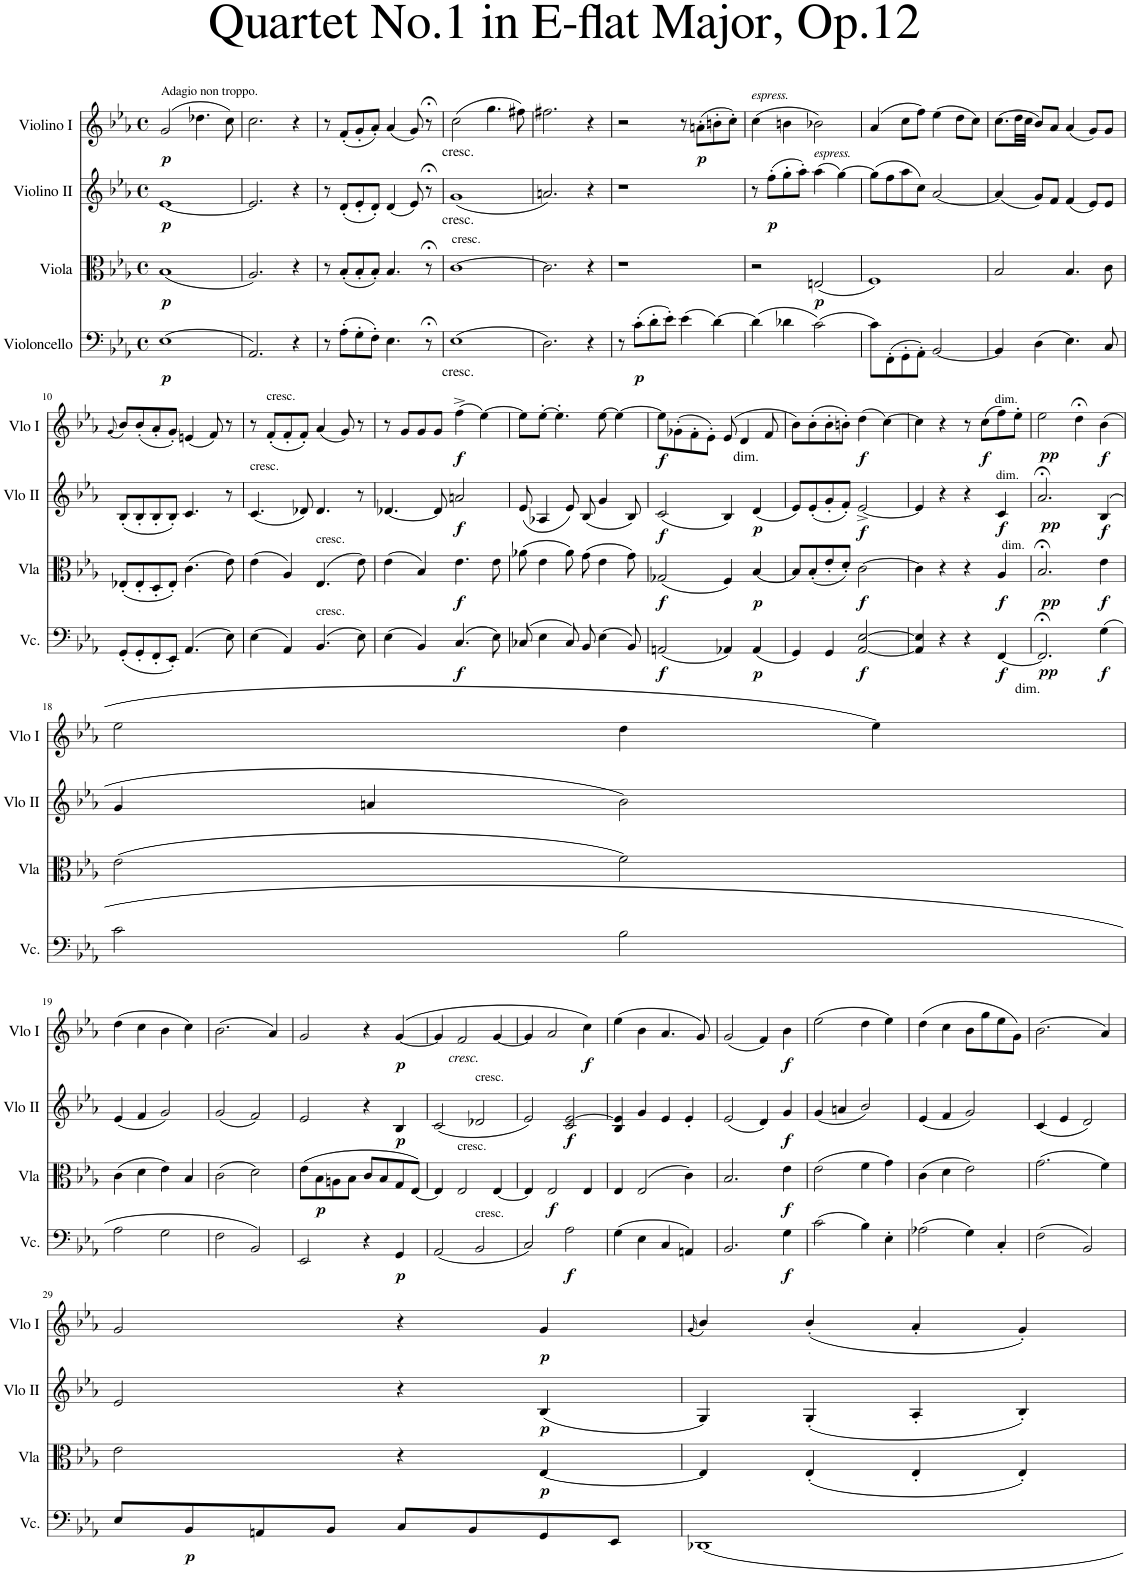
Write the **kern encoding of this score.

**kern	**text	**dynam	**kern	**dynam	**kern	**text	**dynam	**kern	**text	**dynam
*part4	*part4	*part4	*part3	*part3	*part2	*part2	*part2	*part1	*part1	*part1
*staff4	*staff4	*staff4	*staff3	*staff3	*staff2	*staff2	*staff2	*staff1	*staff1	*staff1
*I"Violoncello	*	*	*I"Viola	*	*I"Violino II	*	*	*I"Violino I	*	*
*I'Vc.	*	*	*I'Vla	*	*I'Vlo II	*	*	*I'Vlo I	*	*
*clefF4	*	*	*clefC3	*	*clefG2	*	*	*clefG2	*	*
*k[b-e-a-]	*	*	*k[b-e-a-]	*	*k[b-e-a-]	*	*	*k[b-e-a-]	*	*
*M4/4	*	*	*M4/4	*	*M4/4	*	*	*M4/4	*	*
*met(c)	*	*	*met(c)	*	*met(c)	*	*	*met(c)	*	*
=1	=1	=1	=1	=1	=1	=1	=1	=1	=1	=1
!	!	!	!	!	!	!	!	!LO:TX:a:t=Adagio non troppo.	!	!
!	!	!LO:DY:b	!	!LO:DY:b	!	!	!LO:DY:b	!	!	!LO:DY:b
(1E-	.	p	(1B-	p	[1e-	.	p	(2g/	.	p
.	.	.	.	.	.	.	.	4.dd-X\	.	.
.	.	.	.	.	.	.	.	8cc\)	.	.
=2	=2	=2	=2	=2	=2	=2	=2	=2	=2	=2
2.AA-/)	.	.	2.A-/)	.	2.e-/]	.	.	2.cc\	.	.
4r	.	.	4r	.	4r	.	.	4r	.	.
=3	=3	=3	=3	=3	=3	=3	=3	=3	=3	=3
8r	.	.	8r	.	8r	.	.	8r	.	.
(8A-'\L	.	.	(8B-'/L	.	(8d'/L	.	.	(8f'/L	.	.
8G'\	.	.	8B-'/	.	8e-'/	.	.	8g'/	.	.
8F'\J)	.	.	8B-'/J)	.	8d'/J)	.	.	8a-'/J)	.	.
4.E-\	.	.	4.B-/	.	(4d/	.	.	(4a-/	.	.
.	.	.	.	.	8e-/)	.	.	8g/)	.	.
8r;<	.	.	8r;<	.	8r;<	.	.	8r;<	.	.
=4	=4	=4	=4	=4	=4	=4	=4	=4	=4	=4
!	!	!	!LO:TX:a:t=cresc.	!	!	!	!	!	!	!
!	!LO:LY:b	!	!	!	!	!LO:LY:b	!	!	!LO:LY:b	!
(1E-	cresc.	.	[1c	.	(1g	cresc.	.	(2cc\	cresc.	.
.	.	.	.	.	.	.	.	4.gg\	.	.
.	.	.	.	.	.	.	.	8ff#X\)	.	.
=5	=5	=5	=5	=5	=5	=5	=5	=5	=5	=5
2.D\)	.	.	2.c\]	.	2.an/)	.	.	2.ff#X\	.	.
4r	.	.	4r	.	4r	.	.	4r	.	.
=6	=6	=6	=6	=6	=6	=6	=6	=6	=6	=6
8r	.	.	1r	.	1r	.	.	2r	.	.
!	!	!LO:DY:b	!	!	!	!	!	!	!	!
(8c'\L	.	p	.	.	.	.	.	.	.	.
8d'\	.	.	.	.	.	.	.	.	.	.
8e-'\J)	.	.	.	.	.	.	.	.	.	.
(4e-\	.	.	.	.	.	.	.	8r	.	.
!	!	!	!	!	!	!	!	!	!	!LO:DY:b
.	.	.	.	.	.	.	.	(8an'\L	.	p
[4d\)	.	.	.	.	.	.	.	8bn'\	.	.
.	.	.	.	.	.	.	.	8cc'\J)	.	.
=7	=7	=7	=7	=7	=7	=7	=7	=7	=7	=7
!	!	!	!	!	!	!	!	!LO:TX:a:i:t=espress.	!	!
(4d\]	.	.	2r	.	8r	.	.	(4cc\	.	.
!	!	!	!	!	!	!	!LO:DY:b	!	!	!
.	.	.	.	.	(8ff'\L	.	p	.	.	.
4d-X\	.	.	.	.	8gg'\	.	.	4bn\	.	.
.	.	.	.	.	8aa-'\J)	.	.	.	.	.
!	!	!	!	!	!LO:TX:a:i:t=espress.	!	!	!	!	!
!	!	!	!	!LO:DY:b	!	!	!	!	!	!
(2c\)	.	.	(2En/	p	(4aa-\	.	.	2b-X\)	.	.
.	.	.	.	.	[4gg\)	.	.	.	.	.
=8	=8	=8	=8	=8	=8	=8	=8	=8	=8	=8
8c\L)	.	.	1F)	.	(8gg\L]	.	.	(4a-/	.	.
(8FF'\	.	.	.	.	8ff\	.	.	.	.	.
8GG'\	.	.	.	.	8aa-\	.	.	8cc\L	.	.
8AA-'\J)	.	.	.	.	8cc\J)	.	.	8ff\J)	.	.
[2BB-/	.	.	.	.	[2a-/	.	.	(4ee-\	.	.
.	.	.	.	.	.	.	.	8dd\L	.	.
.	.	.	.	.	.	.	.	8cc\J)	.	.
=9	=9	=9	=9	=9	=9	=9	=9	=9	=9	=9
4BB-/]	.	.	2B-/	.	(4a-/]	.	.	(8.cc\L	.	.
.	.	.	.	.	.	.	.	32dd\LL	.	.
.	.	.	.	.	.	.	.	32cc\JJJ	.	.
(4D\	.	.	.	.	8g/L)	.	.	8b-/L)	.	.
.	.	.	.	.	8f/J	.	.	8a-/J	.	.
4.E-\)	.	.	4.B-/	.	(4f/	.	.	(4a-/	.	.
.	.	.	.	.	8e-/L)	.	.	8g/L)	.	.
8C/	.	.	8c\	.	8e-/J	.	.	8g/J	.	.
!!LO:LB:g=z
=10	=10	=10	=10	=10	=10	=10	=10	=10	=10	=10
.	.	.	.	.	.	.	.	(8qg/	.	.
(8GG'/L	.	.	(8E-X'/L	.	(8B-'/L	.	.	8b-/L)	.	.
8GG'/	.	.	8E-'/	.	8B-'/	.	.	(8b-'/	.	.
8FF'/	.	.	8D'/	.	8B-'/	.	.	8a-'/	.	.
8EE-'/J)	.	.	8E-'/J)	.	8B-'/J)	.	.	8g'/J)	.	.
(4.AA-/	.	.	(4.c\	.	4.c/	.	.	(4en/	.	.
.	.	.	.	.	.	.	.	8f/)	.	.
8E-\)	.	.	8e-\)	.	8r	.	.	8r	.	.
=11	=11	=11	=11	=11	=11	=11	=11	=11	=11	=11
!	!	!	!	!	!LO:TX:a:t=cresc.	!	!	!	!	!
(4E-\	.	.	(4e-\	.	(4.c/	.	.	8r	.	.
!	!	!	!	!	!	!	!	!LO:TX:a:t=cresc.	!	!
.	.	.	.	.	.	.	.	(8f'/L	.	.
4AA-/)	.	.	4A-/)	.	.	.	.	8f'/	.	.
.	.	.	.	.	8d-X/)	.	.	8f'/J)	.	.
!	!	!	!LO:TX:a:t=cresc.	!	!	!	!	!	!	!
!LO:TX:a:t=cresc.	!	!	!	!	!	!	!	!	!	!
(4.BB-/	.	.	(4.E-/	.	4.d-/	.	.	(4a-/	.	.
.	.	.	.	.	.	.	.	8g/)	.	.
8E-\)	.	.	8e-\)	.	8r	.	.	8r	.	.
=12	=12	=12	=12	=12	=12	=12	=12	=12	=12	=12
(4E-\	.	.	(4e-\	.	[4.d-X/	.	.	8r	.	.
.	.	.	.	.	.	.	.	8g/L	.	.
4BB-/)	.	.	4B-/)	.	.	.	.	8g/	.	.
.	.	.	.	.	8d-/]	.	.	8g/J	.	.
!	!	!LO:DY:b	!	!LO:DY:b	!	!	!LO:DY:b	!	!	!LO:DY:b
(4.C/	.	f	4.e-\	f	2an/	.	f	(4ff^\	.	f
.	.	.	.	.	.	.	.	[4ee-\)	.	.
8E-\)	.	.	8e-\	.	.	.	.	.	.	.
=13	=13	=13	=13	=13	=13	=13	=13	=13	=13	=13
(8C-X/	.	.	(8a-X\	.	(8e-/	.	.	8ee-\L]	.	.
4E-\	.	.	4e-\	.	4A-X/	.	.	[8ee-'\J	.	.
.	.	.	.	.	.	.	.	4.ee-'\]	.	.
8C-/)	.	.	8a-\)	.	8e-/)	.	.	.	.	.
8BB-/	.	.	(8g\	.	(8B-/	.	.	.	.	.
(4E-\	.	.	4e-\	.	4g/	.	.	[8ee-\	.	.
.	.	.	.	.	.	.	.	4ee-\_	.	.
8BB-/)	.	.	8g\)	.	8B-/)	.	.	.	.	.
=14	=14	=14	=14	=14	=14	=14	=14	=14	=14	=14
!	!	!LO:DY:b	!	!LO:DY:b	!	!	!LO:DY:b	!	!	!LO:DY:b
(2AAn/	.	f	(2G-X/	f	(2c/	.	f	8ee-\L]	.	f
.	.	.	.	.	.	.	.	(8g-X'\	.	.
.	.	.	.	.	.	.	.	8f'\	.	.
.	.	.	.	.	.	.	.	8e-'\J)	.	.
4AA-X/)	.	.	4F/)	.	4B-/)	.	.	(8e-/	.	.
!	!	!	!	!	!	!	!	!	!LO:LY:b	!
.	.	.	.	.	.	.	.	4d/	-dim.	.
!	!	!LO:DY:b	!	!LO:DY:b	!	!	!LO:DY:b	!	!	!
(4AA-/	.	p	[4B-/	p	(4d/	.	p	.	.	.
.	.	.	.	.	.	.	.	8f/	.	.
=15	=15	=15	=15	=15	=15	=15	=15	=15	=15	=15
4GG/)	.	.	8B-/L]	.	8e-/L)	.	.	8b-\L)	.	.
.	.	.	(8B-'/	.	(8e-'/	.	.	(8b-'\	.	.
4GG/	.	.	8e-'/	.	8g'/	.	.	8b-'\	.	.
.	.	.	8d'/J)	.	8f'/J)	.	.	8bn'\J)	.	.
!	!	!LO:DY:b	!	!LO:DY:b	!	!	!LO:DY:b	!	!	!LO:DY:b
[2AA-/ [2E-/	.	f	[2c\	f	[2e-^/	.	f	(4dd\	.	f
.	.	.	.	.	.	.	.	[4cc\)	.	.
=16	=16	=16	=16	=16	=16	=16	=16	=16	=16	=16
4AA-/] 4E-/]	.	.	4c\]	.	4e-/]	.	.	4cc\]	.	.
4r	.	.	4r	.	4r	.	.	4r	.	.
4r	.	.	4r	.	4r	.	.	8r	.	.
!	!	!	!	!	!	!	!	!	!	!LO:DY:b
.	.	.	.	.	.	.	.	(8cc\L	.	f
!	!	!LO:DY:b	!	!LO:DY:b	!	!	!LO:DY:b	!	!	!
[4FF/	.	f	4A-/	f	4c/	.	f	8ff\)	.	.
.	.	.	.	.	.	.	.	8ee-'\J	.	.
=17	=17	=17	=17	=17	=17	=17	=17	=17	=17	=17
!	!	!	!	!	!	!	!	!LO:TX:a:t=dim.	!	!
!	!	!	!	!	!LO:TX:a:t=dim.	!	!	!	!	!
!	!	!	!LO:TX:a:t=dim.	!	!	!	!	!	!	!
!	!LO:LY:b	!LO:DY:b	!	!LO:DY:b	!	!	!LO:DY:b	!	!	!LO:DY:b
2.FF;</]	-dim.	pp	2.B-;</	pp	2.a-;</	.	pp	2ee-\	.	pp
.	.	.	.	.	.	.	.	4dd;<\	.	.
!	!	!LO:DY:b	!	!LO:DY:b	!	!	!LO:DY:b	!	!	!LO:DY:b
(4G\	.	f	4e-\	f	(4B-/	.	f	(4b-\	.	f
!!LO:LB:g=z
=18	=18	=18	=18	=18	=18	=18	=18	=18	=18	=18
2c\	.	.	(2e-\	.	4g/	.	.	2ee-\	.	.
.	.	.	.	.	4an/	.	.	.	.	.
2B-\	.	.	2f\)	.	2b-\)	.	.	4dd\	.	.
.	.	.	.	.	.	.	.	4ee-\)	.	.
!!LO:LB:g=z
=19	=19	=19	=19	=19	=19	=19	=19	=19	=19	=19
2A-\	.	.	(4c\	.	(4e-/	.	.	(4dd\	.	.
.	.	.	4d\	.	4f/	.	.	4cc\	.	.
2G\	.	.	4e-\)	.	2g/)	.	.	4b-\	.	.
.	.	.	4B-/	.	.	.	.	4cc\)	.	.
=20	=20	=20	=20	=20	=20	=20	=20	=20	=20	=20
2F\	.	.	(2c\	.	(2g/	.	.	(2.b-\	.	.
2BB-/)	.	.	2d\)	.	2f/)	.	.	.	.	.
.	.	.	.	.	.	.	.	4a-/)	.	.
=21	=21	=21	=21	=21	=21	=21	=21	=21	=21	=21
2EE-/	.	.	(8e-\L	.	2e-/	.	.	2g/	.	.
!	!	!	!	!LO:DY:b	!	!	!	!	!	!
.	.	.	8B-\	p	.	.	.	.	.	.
.	.	.	8An\	.	.	.	.	.	.	.
.	.	.	8B-\J	.	.	.	.	.	.	.
4r	.	.	8c/L	.	4r	.	.	4r	.	.
.	.	.	8B-/	.	.	.	.	.	.	.
!	!	!LO:DY:b	!	!	!	!	!LO:DY:b	!	!	!LO:DY:b
4GG/	.	p	8G/	.	4B-/	.	p	([4g/	.	p
.	.	.	[8E-/J)	.	.	.	.	.	.	.
=22	=22	=22	=22	=22	=22	=22	=22	=22	=22	=22
(2AA-/	.	.	4E-/]	.	(2c/	.	.	4g/]	.	.
!	!	!	!LO:TX:a:t=cresc.	!	!	!	!	!	!	!
!	!	!	!	!	!	!	!	!	!LO:LY:b	!
.	.	.	2E-/	.	.	.	.	2f/	cresc.	.
!	!	!	!	!	!LO:TX:a:t=cresc.	!	!	!	!	!
!LO:TX:a:t=cresc.	!	!	!	!	!	!	!	!	!	!
2BB-/	.	.	.	.	2d-X/	.	.	.	.	.
.	.	.	[4E-/	.	.	.	.	[4g/	.	.
=23	=23	=23	=23	=23	=23	=23	=23	=23	=23	=23
2C/)	.	.	4E-/]	.	2e-/)	.	.	4g/]	.	.
!	!	!	!	!LO:DY:b	!	!	!	!	!	!
.	.	.	2E-/	f	.	.	.	2a-/	.	.
!	!	!LO:DY:b	!	!	!	!	!LO:DY:b	!	!	!
2A-\	.	f	.	.	2c/ [2e-/	.	f	.	.	.
!	!	!	!	!	!	!	!	!	!	!LO:DY:b
.	.	.	4E-/	.	.	.	.	4cc\)	.	f
=24	=24	=24	=24	=24	=24	=24	=24	=24	=24	=24
(4G\	.	.	4E-/	.	4B-/ 4e-/]	.	.	(4ee-\	.	.
4E-\	.	.	(2E-/	.	4g/	.	.	4b-\	.	.
4C/	.	.	.	.	4e-/	.	.	4.a-/	.	.
4AAn/)	.	.	4c\)	.	4e-'/	.	.	.	.	.
.	.	.	.	.	.	.	.	8g/)	.	.
=25	=25	=25	=25	=25	=25	=25	=25	=25	=25	=25
2.BB-/	.	.	2.B-/	.	(2e-/	.	.	(2g/	.	.
.	.	.	.	.	4d/)	.	.	4f/)	.	.
!	!	!LO:DY:b	!	!LO:DY:b	!	!	!LO:DY:b	!	!	!LO:DY:b
4G\	.	f	4e-\	f	4g/	.	f	4b-\	.	f
=26	=26	=26	=26	=26	=26	=26	=26	=26	=26	=26
(2c\	.	.	(2e-\	.	(4g/	.	.	(2ee-\	.	.
.	.	.	.	.	4an/	.	.	.	.	.
4B-\)	.	.	4f\	.	2b-/)	.	.	4dd\	.	.
4E-'\	.	.	4g\)	.	.	.	.	4ee-\)	.	.
=27	=27	=27	=27	=27	=27	=27	=27	=27	=27	=27
(2A-X\	.	.	(4c\	.	(4e-/	.	.	(4dd\	.	.
.	.	.	4d\	.	4f/	.	.	4cc\	.	.
4G\)	.	.	2e-\)	.	2g/)	.	.	8b-\L	.	.
.	.	.	.	.	.	.	.	8gg\	.	.
4C'/	.	.	.	.	.	.	.	8ee-\	.	.
.	.	.	.	.	.	.	.	8g\J)	.	.
=28	=28	=28	=28	=28	=28	=28	=28	=28	=28	=28
(2F\	.	.	(2.g\	.	(4c/	.	.	(2.b-\	.	.
.	.	.	.	.	4e-/	.	.	.	.	.
2BB-/)	.	.	.	.	2d/)	.	.	.	.	.
.	.	.	4f\)	.	.	.	.	4a-/)	.	.
!!LO:LB:g=z
=29	=29	=29	=29	=29	=29	=29	=29	=29	=29	=29
8E-/L	.	.	2e-\	.	2e-/	.	.	2g/	.	.
!	!	!LO:DY:b	!	!	!	!	!	!	!	!
8BB-/	.	p	.	.	.	.	.	.	.	.
8AAn/	.	.	.	.	.	.	.	.	.	.
8BB-/J	.	.	.	.	.	.	.	.	.	.
8C/L	.	.	4r	.	4r	.	.	4r	.	.
8BB-/	.	.	.	.	.	.	.	.	.	.
!	!	!	!	!LO:DY:b	!	!	!LO:DY:b	!	!	!LO:DY:b
8GG/	.	.	[4E-/	p	(4B-/	.	p	4g/	.	p
8EE-/J	.	.	.	.	.	.	.	.	.	.
=30	=30	=30	=30	=30	=30	=30	=30	=30	=30	=30
.	.	.	.	.	.	.	.	(16qg/	.	.
1DD-X	.	.	4E-/]	.	4G/)	.	.	4b-/)	.	.
.	.	.	(4E-'/	.	(4G'/	.	.	(4b-'/	.	.
.	.	.	4E-'/	.	4A-'/	.	.	4a-'/	.	.
.	.	.	4E-'/)	.	4B-'/)	.	.	4g'/)	.	.
=	=	=	=	=	=	=	=	=	=	=
*-	*-	*-	*-	*-	*-	*-	*-	*-	*-	*-
